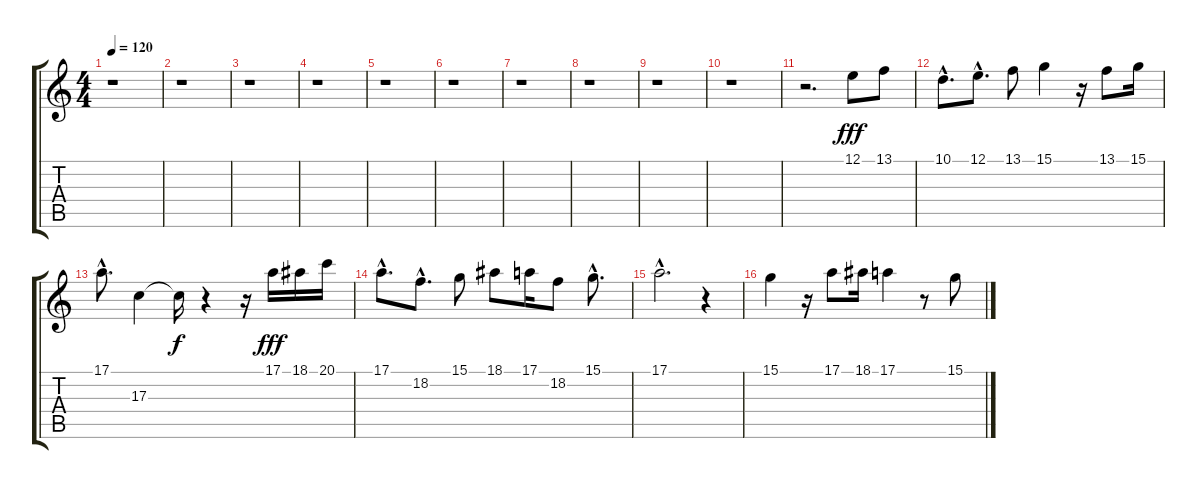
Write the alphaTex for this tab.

\track "" {instrument lead1square}
\staff {score tabs}
\tuning (E4 B3 G3 D3 A2 E2) {hide}
\ts (4 4)
\tempo 120
\clef g2
\ks c
r.1{dy f} |
r.1 |
r.1 |
r.1 |
r.1 |
r.1 |
r.1 |
r.1 |
r.1 |
r.1 |
r.2{d} 12.1.8{dy fff} 13.1.8 |
10.1{hac}.8{d} 12.1{hac}.8{d} 13.1.8 15.1.4 r.16 13.1.8 15.1.16 |
17.1{hac}.8{d} 17.3.4 17.3{t}.16{dy f} r.4 r.16 17.1.16{dy fff} 18.1.16 20.1.16 |
17.1{hac}.8{d} 18.2{hac}.8{d} 15.1.8 18.1.8 17.1.16 18.2.8 15.1{hac}.8{d} |
17.1{hac}.2{d} r.4 |
15.1.4 r.16 17.1.8 18.1.16 17.1.4 r.8 15.1.8
